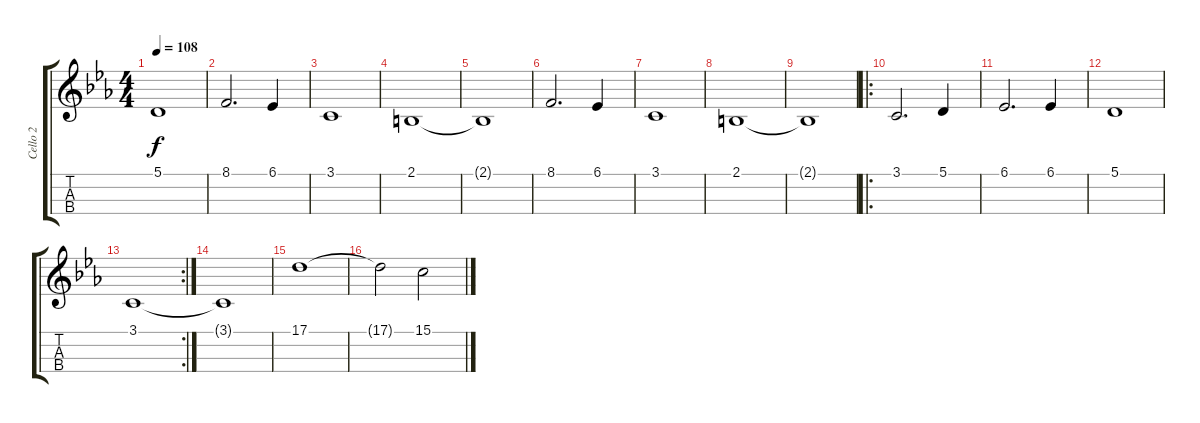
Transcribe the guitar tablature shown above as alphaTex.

\track ("Cello 2" "Cello 2") {instrument cello}
\staff {score tabs}
\tuning (A3 D3 G2 C2) {hide}
\ts (4 4)
\tempo 108
\clef g2
\ks eb
5.1.1{dy f} |
8.1.2{d} 6.1.4 |
3.1.1 |
2.1.1 |
2.1{t}.1 |
8.1.2{d} 6.1.4 |
3.1.1 |
2.1.1 |
2.1{t}.1 |
\ro
3.1.2{d} 5.1.4 |
6.1.2{d} 6.1.4 |
5.1.1 |
\rc 2
3.1.1 |
3.1{t}.1 |
17.1.1 |
17.1{t}.2 15.1.2
